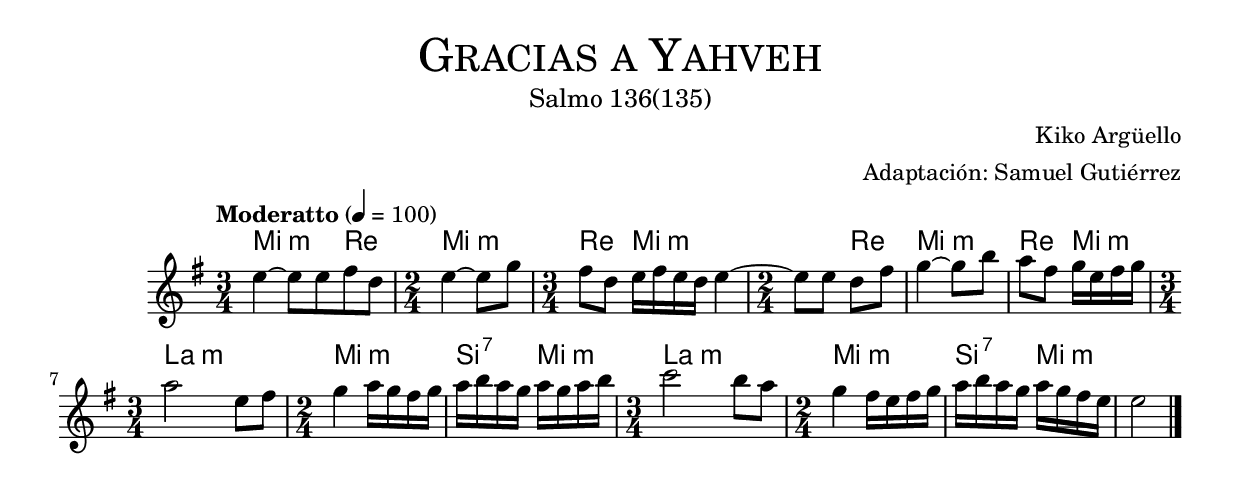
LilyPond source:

% Gracias a Yahveh
% by serachsam
\language "espanol"
\version "2.23.10"

% --- Global parameters
%particle = 0
%jump = \break
%time = 4

% --- Includes

title = "Gracias a Yahveh"
subtitle = "Salmo 136(135)"
subsubtitle = ""
autor = "Kiko Argüello"
arranger = "Adaptación: Samuel Gutiérrez"
other = ""
papper = "letter"
size = 20

global = {
  \tempo "Moderatto" 4 = 100
  \time 3/4
  \key mi \minor
  
  s2.
  \time 2/4
  s2
  \time 3/4
  s2.
  \time 2/4
  s2*3
  \time 3/4
  s2.
  \time 2/4
  s2*2
  \time 3/4
  s2.
  \time 2/4
  s2*3
  \bar "|."
}

harmonies = \new ChordNames {
  \set ChordNames.midiInstrument = "church organ"
  \set ChordNames.midiMaximumVolume = #0
  \set chordChanges = ##t
  \chordmode {
    \italianChords
    mi2:m re4 mi2:m re4 mi4:m
    mi2:m re4 mi2:m re4 mi4:m
    la2:m la4:m mi2:m si4:7 mi4:m
    la2:m la4:m mi2:m si4:7 mi4:m
  }
}

instrument = \relative do'' {
  \compressEmptyMeasures
  \dynamicUp
  
  mi4~ mi8 mi fas re
  mi4~ mi8 sol
  fas8 re mi16 fas mi re
  mi4~ mi8 mi re fas
  sol4~ sol8 si
  la8 fas sol16 mi fas sol
  la2 mi8 fas
  sol4 la16 sol fas sol
  la si la sol la sol la si
  do2 si8 la
  sol4 fas16 mi fas sol
  la si la sol la sol fas mi
  mi2
}

% \include "metronome.ily"

% --- Global size
%#(set-global-staff-size \size)

% --- Header
\header {
  title = \markup{\fontsize #2 \medium \smallCaps \title}
  subtitle = \markup{\medium \subtitle}
  subsubtitle = \markup{\medium \subsubtitle}
  composer = \autor
  arranger = \markup {\right-column { \arranger \other}}
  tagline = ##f
  breakbefore = ##t
}

% --- Music

% --- Harmony

% --- Sheet
\score {
  <<
    \harmonies
    \new Staff = "main" {
      <<
        \set Staff.midiInstrument = #"flute"
        %\set Staff.midiMaximumVolume = #1.5
        <<
          \new Voice = "instrument" { << \global \instrument >> }
        >>
      >>
    }
  >>
  \layout {}
  \midi {}
}

% --- Paper
\paper {
  #(set-default-paper-size "letter")
  %page-breaking = #ly:page-turn-breaking
}